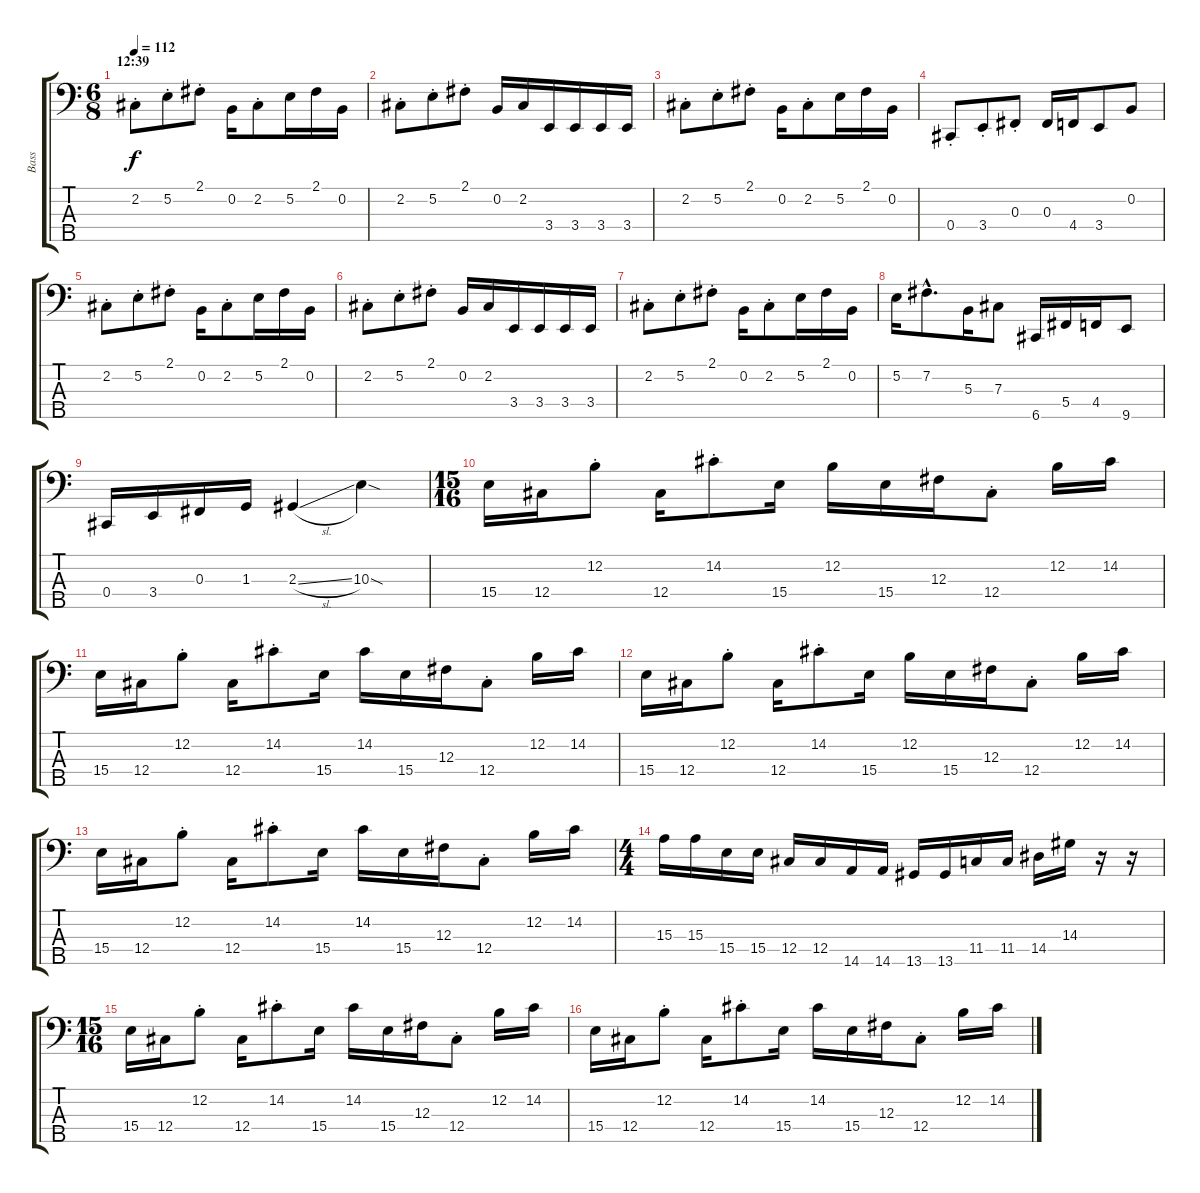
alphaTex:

\track ("Bass" "Bass") {instrument electricbassfinger}
\staff {score tabs}
\tuning (E2 B1 Gb1 Db1 G0) {hide}
\ts (6 8)
\section ("" "12:39")
\tempo 112
\clef f4
\ks c
2.2{st}.8{dy f volume 6 instrument fretlessbass} 5.2{st}.8 2.1{st}.8 0.2.16 2.2{st}.8 5.2.16 2.1.16 0.2.16 |
2.2{st}.8 5.2{st}.8 2.1{st}.8 0.2.16 2.2.16 3.4.16{volume 8 instrument electricbassfinger} 3.4.16 3.4.16 3.4.16 |
2.2{st}.8{instrument fretlessbass} 5.2{st}.8 2.1{st}.8 0.2.16 2.2{st}.8 5.2.16 2.1.16 0.2.16 |
0.4{st}.8 3.4{st}.8 0.3{st}.8 0.3.16{volume 11 instrument electricbassfinger} 4.4.16 3.4.8 0.2.8 |
2.2{st}.8{volume 6 instrument fretlessbass} 5.2{st}.8 2.1{st}.8 0.2.16 2.2{st}.8 5.2.16 2.1.16 0.2.16 |
2.2{st}.8 5.2{st}.8 2.1{st}.8 0.2.16 2.2.16 3.4.16{volume 8 instrument electricbassfinger} 3.4.16 3.4.16 3.4.16 |
2.2{st}.8{instrument fretlessbass} 5.2{st}.8 2.1{st}.8 0.2.16 2.2{st}.8 5.2.16 2.1.16 0.2.16 |
5.2.16{volume 13 instrument electricbassfinger} 7.2{hac}.8{d} 5.3.16 7.3.8 6.5.16 5.4.16 4.4.16 9.5.8 |
0.4.16 3.4.16 0.3.16 1.3.16 2.3{sl}.4 10.3{sod}.4 |
\ts (15 16)
15.4.16 12.4.16 12.2{st}.8 12.4.16 14.2{st}.8 15.4.16 12.2.16 15.4.16 12.3.16 12.4{st}.8 12.2.16 14.2.16 |
15.4.16 12.4.16 12.2{st}.8 12.4.16 14.2{st}.8 15.4.16 14.2.16 15.4.16 12.3.16 12.4{st}.8 12.2.16 14.2.16 |
15.4.16 12.4.16 12.2{st}.8 12.4.16 14.2{st}.8 15.4.16 12.2.16 15.4.16 12.3.16 12.4{st}.8 12.2.16 14.2.16 |
15.4.16 12.4.16 12.2{st}.8 12.4.16 14.2{st}.8 15.4.16 14.2.16 15.4.16 12.3.16 12.4{st}.8 12.2.16 14.2.16 |
\ts (4 4)
15.3.16{instrument electricbassfinger} 15.3.16 15.4.16 15.4.16 12.4.16 12.4.16 14.5.16 14.5.16 13.5.16 13.5.16 11.4.16 11.4.16 14.4.16 14.3.16 r.16 r.16 |
\ts (15 16)
15.4.16 12.4.16 12.2{st}.8 12.4.16 14.2{st}.8 15.4.16 14.2.16 15.4.16 12.3.16 12.4{st}.8 12.2.16 14.2.16 |
15.4.16 12.4.16 12.2{st}.8 12.4.16 14.2{st}.8 15.4.16 14.2.16 15.4.16 12.3.16 12.4{st}.8 12.2.16 14.2.16
